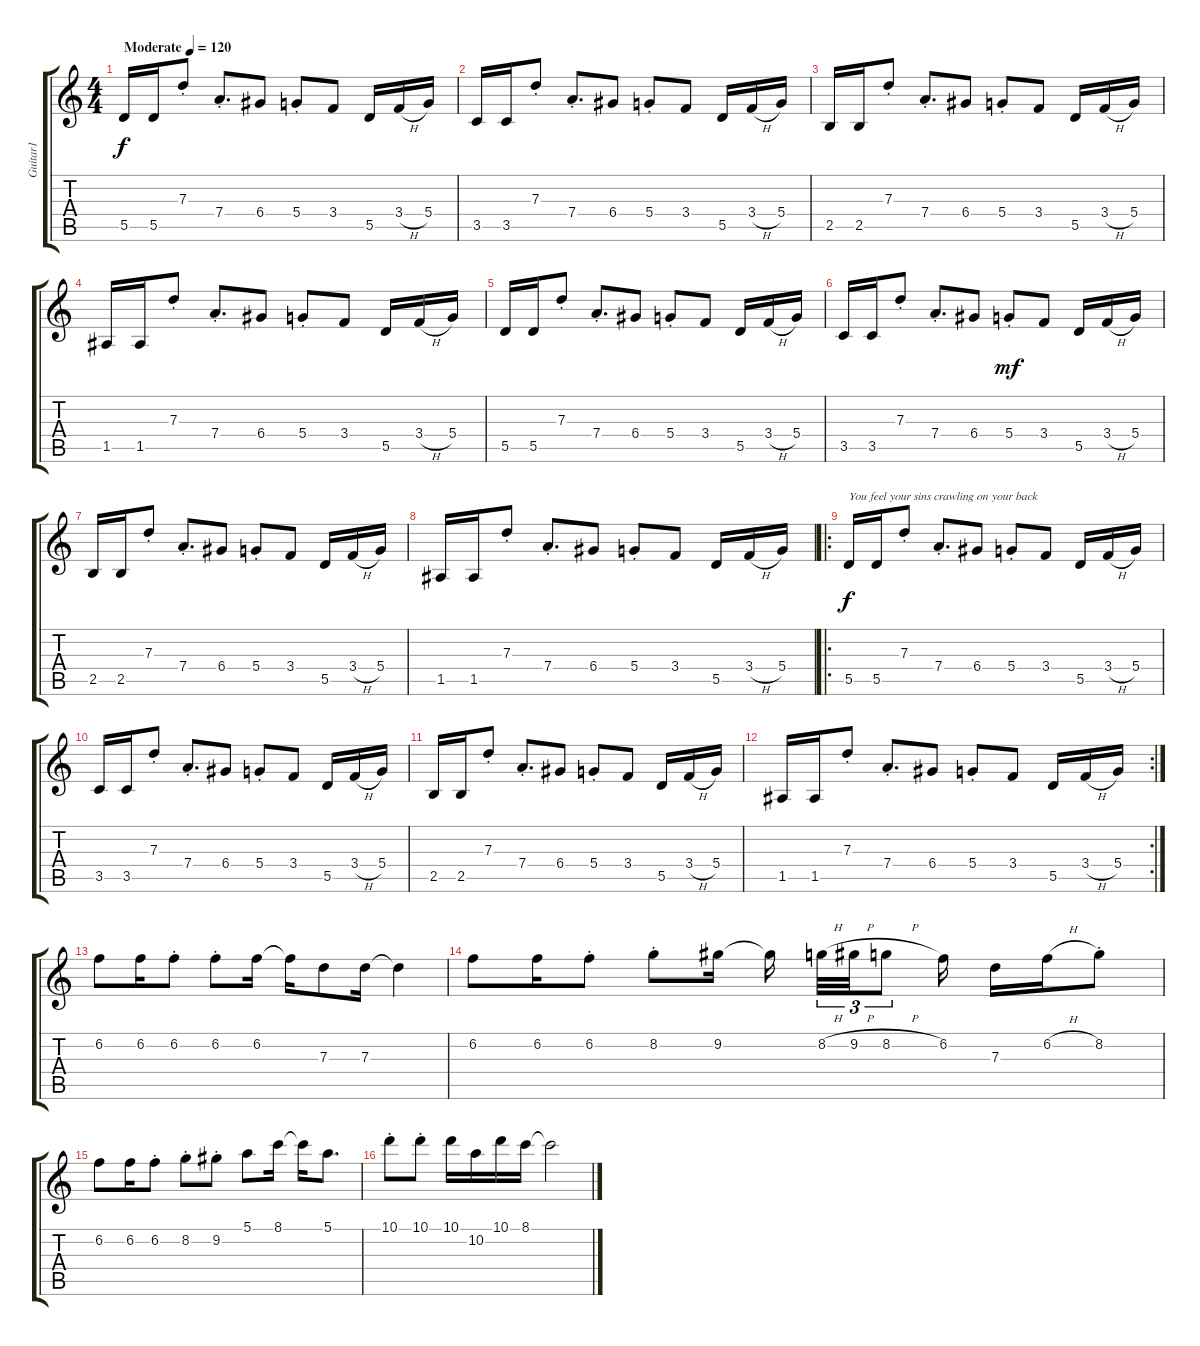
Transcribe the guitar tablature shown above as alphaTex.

\track ("Guitar1" "Guitar1") {instrument distortionguitar}
\staff {score tabs}
\tuning (E4 B3 G3 D3 A2 E2) {hide}
\ts (4 4)
\tempo (120 "Moderate")
\clef g2
\ks c
5.5.16{dy f instrument distortionguitar} 5.5.16 7.3{st}.8 7.4{st}.8{d} 6.4.8 5.4{st}.8 3.4.8 5.5.16 3.4{h}.16 5.4.16 |
3.5.16 3.5.16 7.3{st}.8 7.4{st}.8{d} 6.4.8 5.4{st}.8 3.4.8 5.5.16 3.4{h}.16 5.4.16 |
2.5.16 2.5.16 7.3{st}.8 7.4{st}.8{d} 6.4.8 5.4{st}.8 3.4.8 5.5.16 3.4{h}.16 5.4.16 |
1.5.16 1.5.16 7.3{st}.8 7.4{st}.8{d} 6.4.8 5.4{st}.8 3.4.8 5.5.16 3.4{h}.16 5.4.16 |
5.5.16 5.5.16 7.3{st}.8 7.4{st}.8{d} 6.4.8 5.4{st}.8 3.4.8 5.5.16 3.4{h}.16 5.4.16 |
3.5.16 3.5.16 7.3{st}.8 7.4{st}.8{d} 6.4.8 5.4{st}.8{dy mf} 3.4.8 5.5.16 3.4{h}.16 5.4.16 |
2.5.16 2.5.16 7.3{st}.8 7.4{st}.8{d} 6.4.8 5.4{st}.8 3.4.8 5.5.16 3.4{h}.16 5.4.16 |
1.5.16 1.5.16 7.3{st}.8 7.4{st}.8{d} 6.4.8 5.4{st}.8 3.4.8 5.5.16 3.4{h}.16 5.4.16 |
\ro
5.5.16{txt "You feel your sins crawling on your back" dy f} 5.5.16 7.3{st}.8 7.4{st}.8{d} 6.4.8 5.4{st}.8 3.4.8 5.5.16 3.4{h}.16 5.4.16 |
3.5.16 3.5.16 7.3{st}.8 7.4{st}.8{d} 6.4.8 5.4{st}.8 3.4.8 5.5.16 3.4{h}.16 5.4.16 |
2.5.16 2.5.16 7.3{st}.8 7.4{st}.8{d} 6.4.8 5.4{st}.8 3.4.8 5.5.16 3.4{h}.16 5.4.16 |
\rc 2
1.5.16 1.5.16 7.3{st}.8 7.4{st}.8{d} 6.4.8 5.4{st}.8 3.4.8 5.5.16 3.4{h}.16 5.4.16 |
6.2.8 6.2.16 6.2{st}.8 6.2{st}.8 6.2.16 6.2{t}.16 7.3.8 7.3.16 7.3{t}.4 |
6.2.8 6.2.16 6.2{st}.8 8.2{st}.8 9.2.16 9.2{t}.16 8.2{h}.32{tu (3 2)} 9.2{h}.32{tu (3 2)} 8.2{h}.8{tu (3 2)} 6.2.16 7.3.16 6.2{h}.16 8.2{st}.8 |
6.2.8 6.2.16 6.2{st}.8 8.2{st}.8 9.2{st}.8 5.1.8 8.1.16 8.1{t}.16 5.1.8{d} |
10.1{st}.8 10.1{st}.8 10.1.16 10.2.16 10.1.16 8.1.16 8.1{t}.2
